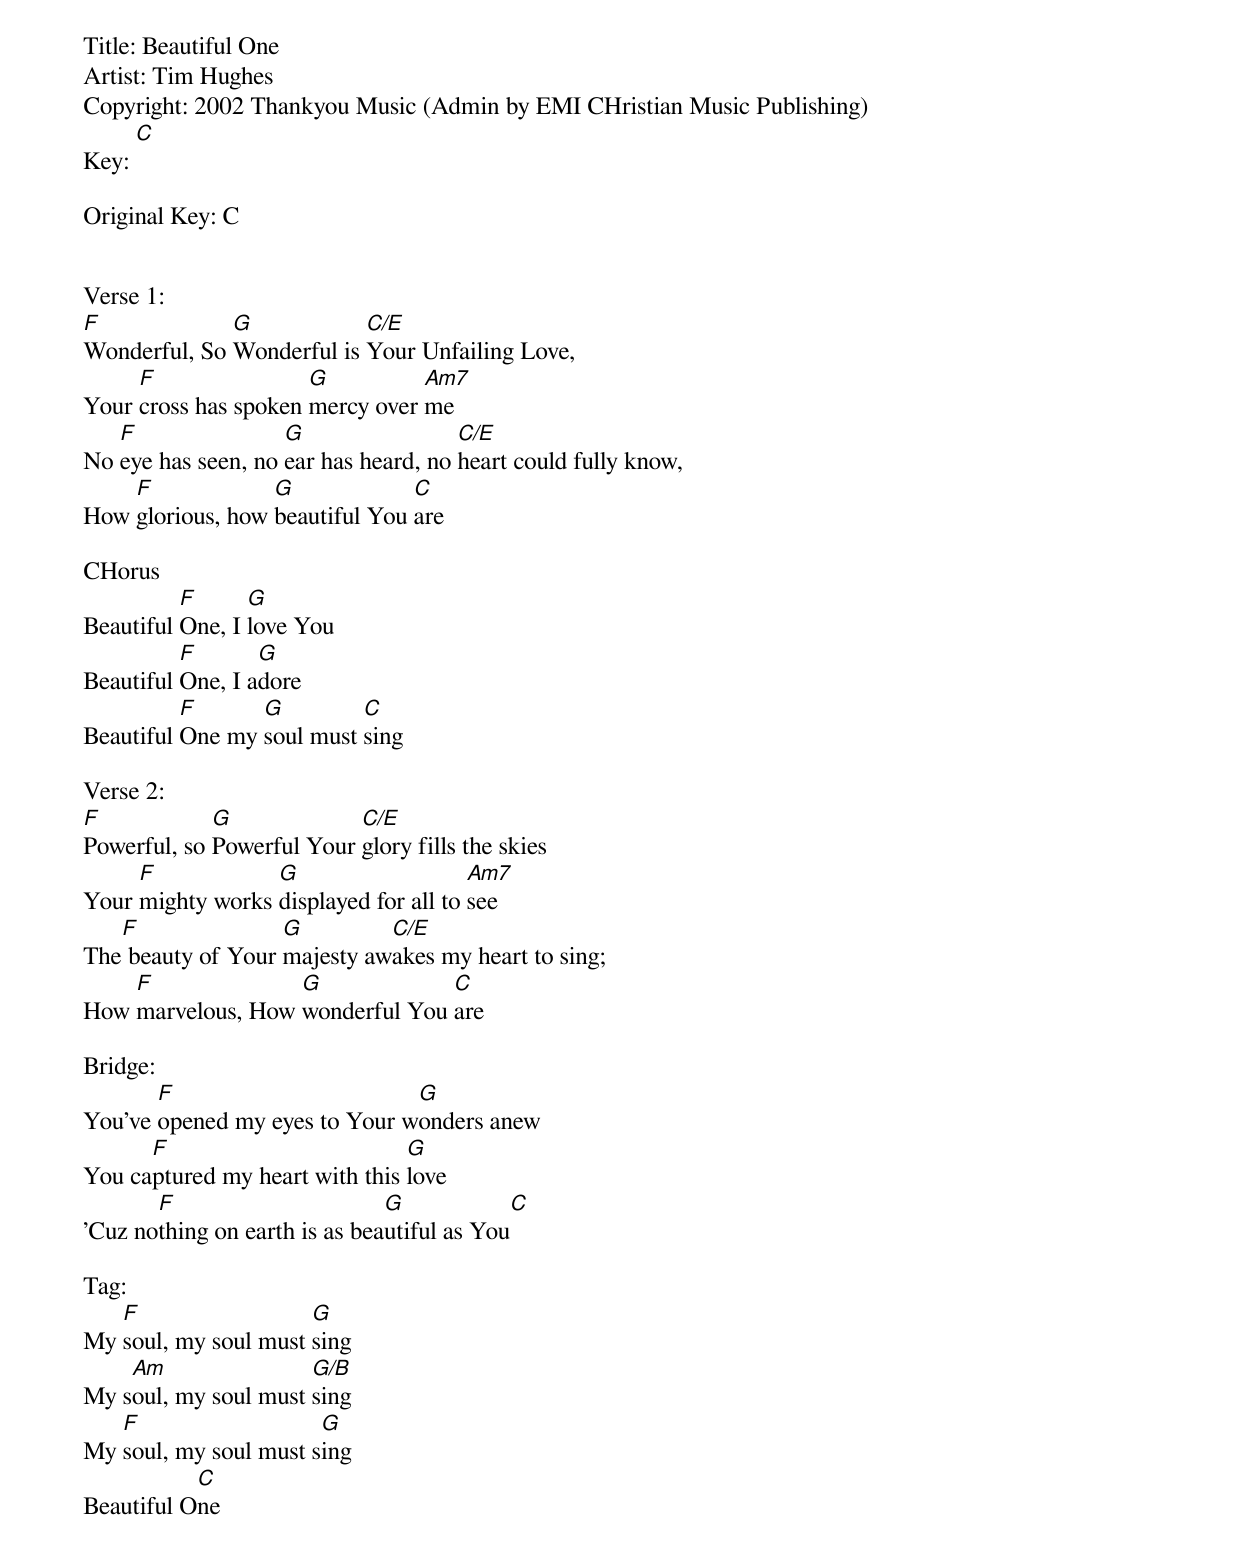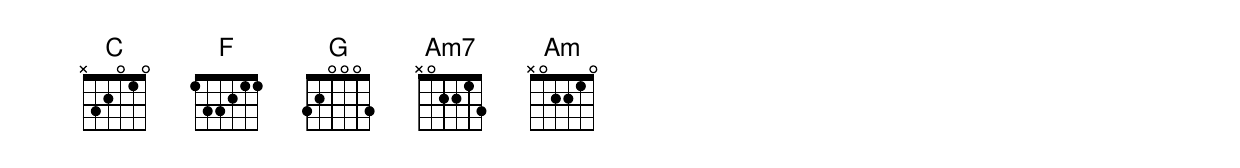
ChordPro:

Title: Beautiful One
Artist: Tim Hughes
Copyright: 2002 Thankyou Music (Admin by EMI CHristian Music Publishing)
Key: [C]

Original Key: C


Verse 1:
[F]Wonderful, So [G]Wonderful is [C/E]Your Unfailing Love,
Your [F]cross has spoken [G]mercy over [Am7]me
No [F]eye has seen, no [G]ear has heard, no [C/E]heart could fully know,
How [F]glorious, how [G]beautiful You [C]are

CHorus
Beautiful [F]One, I [G]love You
Beautiful [F]One, I a[G]dore
Beautiful [F]One my [G]soul must [C]sing

Verse 2:
[F]Powerful, so [G]Powerful Your [C/E]glory fills the skies
Your [F]mighty works [G]displayed for all to [Am7]see
The[F] beauty of Your [G]majesty aw[C/E]akes my heart to sing;
How [F]marvelous, How [G]wonderful You [C]are

Bridge:
You've [F]opened my eyes to Your w[G]onders anew
You ca[F]ptured my heart with this [G]love
'Cuz no[F]thing on earth is as bea[G]utiful as You[C]

Tag:
My [F]soul, my soul must [G]sing
My s[Am]oul, my soul must [G/B]sing
My [F]soul, my soul must s[G]ing
Beautiful O[C]ne
